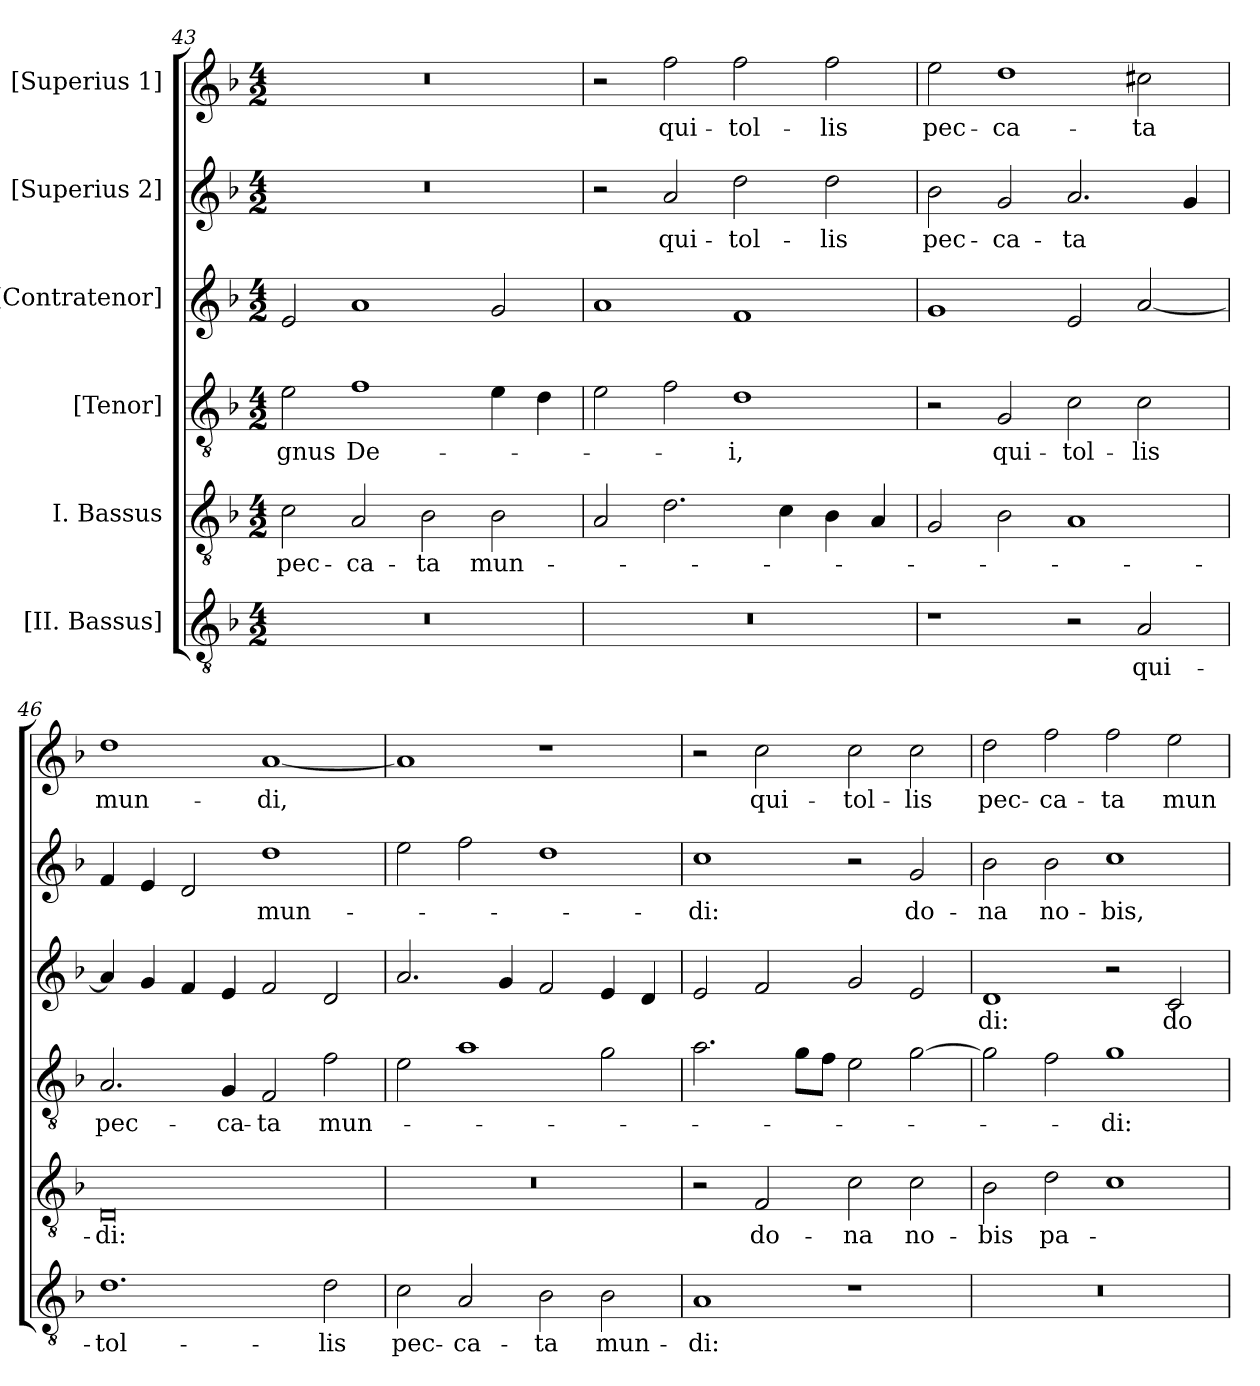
**kern	**text	**kern	**text	**kern	**text	**kern	**text	**kern	**text	**kern	**text
*part6	*part6	*part5	*part5	*part4	*part4	*part3	*part3	*part2	*part2	*part1	*part1
*staff6	*staff6	*staff5	*staff5	*staff4	*staff4	*staff3	*staff3	*staff2	*staff2	*staff1	*staff1
*I"[II. Bassus]	*	*I"I. Bassus	*	*I"[Tenor]	*	*I"[Contratenor]	*	*I"[Superius 2]	*	*I"[Superius 1]	*
*clefGv2	*	*clefGv2	*	*clefGv2	*	*clefG2	*	*clefG2	*	*clefG2	*
*k[b-]	*	*k[b-]	*	*k[b-]	*	*k[b-]	*	*k[b-]	*	*k[b-]	*
*M4/2	*	*M4/2	*	*M4/2	*	*M4/2	*	*M4/2	*	*M4/2	*
=43	=43	=43	=43	=43	=43	=43	=43	=43	=43	=43	=43
0r	.	2c\	pec-	2e\	-gnus	2e/	.	0r	.	0r	.
.	.	2A/	-ca-	1f\	De-	1a/	.	.	.	.	.
.	.	2B-\	-ta	.	.	.	.	.	.	.	.
.	.	2B-\	mun-	4e\	.	2g/	.	.	.	.	.
.	.	.	.	4d\	.	.	.	.	.	.	.
=44	=44	=44	=44	=44	=44	=44	=44	=44	=44	=44	=44
0r	.	2A/	.	2e\	.	1a/	.	2r	.	2r	.
.	.	2.d\	.	2f\	.	.	.	2a/	qui-	2ff\	qui-
.	.	.	.	1d\	-i,	1f/	.	2dd\	tol-	2ff\	tol-
.	.	4c\	.	.	.	.	.	.	.	.	.
.	.	4B-\	.	.	.	.	.	2dd\	-lis	2ff\	-lis
.	.	4A/	.	.	.	.	.	.	.	.	.
=45	=45	=45	=45	=45	=45	=45	=45	=45	=45	=45	=45
1r	.	2G/	.	2r	.	1g/	.	2b-\	pec-	2ee\	pec-
.	.	2B-\	.	2G/	qui-	.	.	2g/	-ca-	1dd\	-ca-
2r	.	1A/	.	2c\	tol-	2e/	.	2.a/	-ta	.	.
2A/	qui-	.	.	2c\	-lis	[2a/	.	.	.	2cc#X\	-ta
.	.	.	.	.	.	.	.	4g/	.	.	.
=46	=46	=46	=46	=46	=46	=46	=46	=46	=46	=46	=46
1.d\	tol-	0D/	-di:	2.A/	pec-	4a/]	.	4f/	.	1dd\	mun-
.	.	.	.	.	.	4g/	.	4e/	.	.	.
.	.	.	.	.	.	4f/	.	2d/	.	.	.
.	.	.	.	4G/	-ca-	4e/	.	.	.	.	.
.	.	.	.	2F/	-ta	2f/	.	1dd\	mun-	[1a/	-di,
2d\	-lis	.	.	2f\	mun-	2d/	.	.	.	.	.
=47	=47	=47	=47	=47	=47	=47	=47	=47	=47	=47	=47
2c\	pec-	0r	.	2e\	.	2.a/	.	2ee\	.	1a/]	.
2A/	-ca-	.	.	1a\	.	.	.	2ff\	.	.	.
.	.	.	.	.	.	4g/	.	.	.	.	.
2B-\	-ta	.	.	.	.	2f/	.	1dd\	.	1r	.
2B-\	mun-	.	.	2g\	.	4e/	.	.	.	.	.
.	.	.	.	.	.	4d/	.	.	.	.	.
=48	=48	=48	=48	=48	=48	=48	=48	=48	=48	=48	=48
1A/	-di:	2r	.	2.a\	.	2e/	.	1cc\	-di:	2r	.
.	.	2F/	do-	.	.	2f/	.	.	.	2cc\	qui-
.	.	.	.	8g\L	.	.	.	.	.	.	.
.	.	.	.	8f\J	.	.	.	.	.	.	.
1r	.	2c\	-na	2e\	.	2g/	.	2r	.	2cc\	tol-
.	.	2c\	no-	[2g\	.	2e/	.	2g/	do-	2cc\	-lis
=49	=49	=49	=49	=49	=49	=49	=49	=49	=49	=49	=49
0r	.	2B-\	-bis	2g\]	.	1d/	-di:	2b-\	-na	2dd\	pec-
.	.	2d\	pa-	2f\	.	.	.	2b-\	no-	2ff\	-ca-
.	.	1c\	.	1g\	-di:	2r	.	1cc\	-bis,	2ff\	-ta
.	.	.	.	.	.	2c/	do-	.	.	2ee\	mun-
=	=	=	=	=	=	=	=	=	=	=	=
*-	*-	*-	*-	*-	*-	*-	*-	*-	*-	*-	*-
